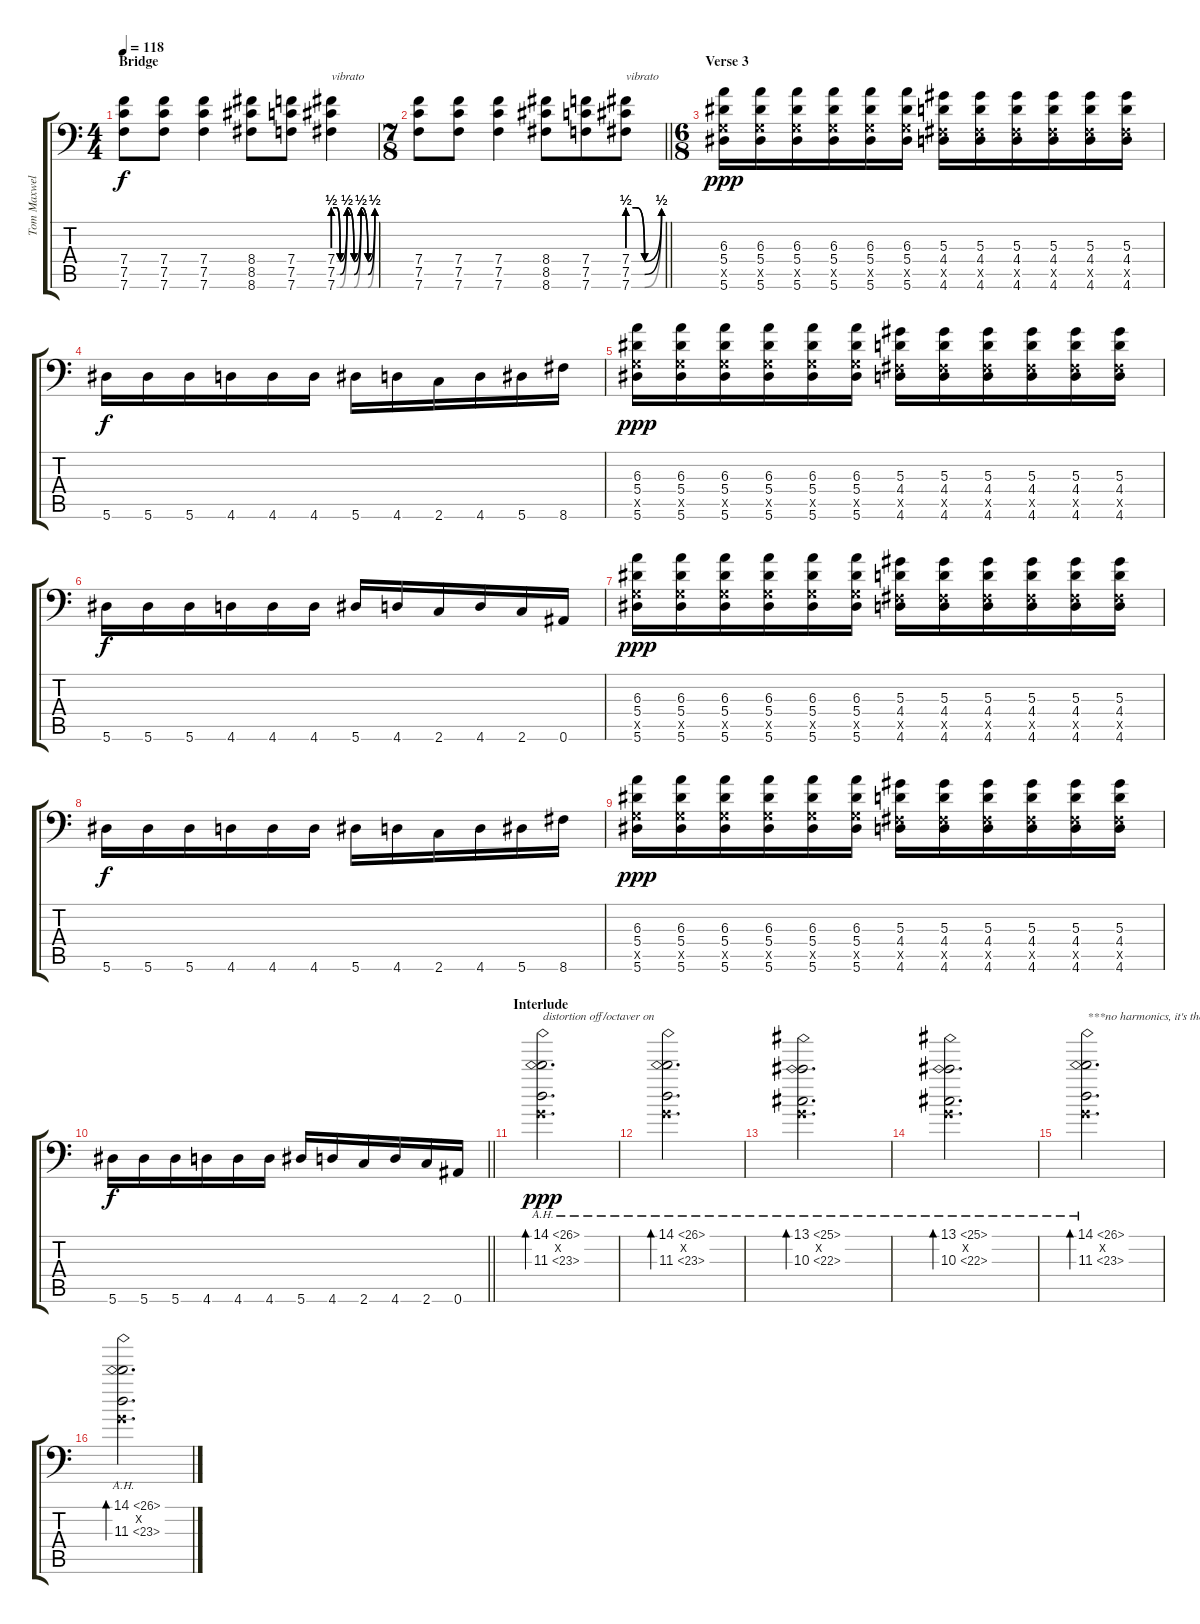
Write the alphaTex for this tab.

\track ("Tom Maxwell [Lead]" "Tom Maxwel") {instrument distortionguitar}
\staff {score tabs}
\tuning (C4 G3 Eb3 Bb2 F2 Bb1) {hide}
\ts (4 4)
\section ("" "Bridge")
\tempo 118
\clef f4
\ks c
(7.4 7.5 7.6).8{dy f} (7.4 7.5 7.6).8 (7.4 7.5 7.6).4 (8.4 8.5 8.6).8 (7.4 7.5 7.6).8 (7.4{be (custom 0 2 5 2 10 0 20 2 30 0 40 2 50 0 60 2)} 7.5{be (custom 0 2 5 2 10 0 20 2 30 0 40 2 50 0 60 2)} 7.6{be (custom 0 2 5 2 10 0 20 2 30 0 40 2 50 0 60 2)}).4{txt "vibrato"} |
\ts (7 8)
\barLineRight lightlight
(7.4 7.5 7.6).8 (7.4 7.5 7.6).8 (7.4 7.5 7.6).4 (8.4 8.5 8.6).8 (7.4 7.5 7.6).8 (7.4{be (custom 0 2 15 2 30 0 60 2)} 7.5{be (custom 0 2 15 2 30 0 60 2)} 7.6{be (custom 0 2 15 2 30 0 60 2)}).8{txt "vibrato"} |
\ts (6 8)
\section ("" "Verse 3")
(6.3 5.4 2.5{x} 5.6).16{dy ppp} (6.3 5.4 2.5{x} 5.6).16 (6.3 5.4 2.5{x} 5.6).16 (6.3 5.4 2.5{x} 5.6).16 (6.3 5.4 2.5{x} 5.6).16 (6.3 5.4 2.5{x} 5.6).16 (5.3 4.4 1.5{x} 4.6).16 (5.3 4.4 1.5{x} 4.6).16 (5.3 4.4 1.5{x} 4.6).16 (5.3 4.4 1.5{x} 4.6).16 (5.3 4.4 1.5{x} 4.6).16 (5.3 4.4 1.5{x} 4.6).16 |
5.6.16{dy f} 5.6.16 5.6.16 4.6.16 4.6.16 4.6.16 5.6.16 4.6.16 2.6.16 4.6.16 5.6.16 8.6.16 |
(6.3 5.4 2.5{x} 5.6).16{dy ppp} (6.3 5.4 2.5{x} 5.6).16 (6.3 5.4 2.5{x} 5.6).16 (6.3 5.4 2.5{x} 5.6).16 (6.3 5.4 2.5{x} 5.6).16 (6.3 5.4 2.5{x} 5.6).16 (5.3 4.4 1.5{x} 4.6).16 (5.3 4.4 1.5{x} 4.6).16 (5.3 4.4 1.5{x} 4.6).16 (5.3 4.4 1.5{x} 4.6).16 (5.3 4.4 1.5{x} 4.6).16 (5.3 4.4 1.5{x} 4.6).16 |
5.6.16{dy f} 5.6.16 5.6.16 4.6.16 4.6.16 4.6.16 5.6.16 4.6.16 2.6.16 4.6.16 2.6.16 0.6.16 |
(6.3 5.4 2.5{x} 5.6).16{dy ppp} (6.3 5.4 2.5{x} 5.6).16 (6.3 5.4 2.5{x} 5.6).16 (6.3 5.4 2.5{x} 5.6).16 (6.3 5.4 2.5{x} 5.6).16 (6.3 5.4 2.5{x} 5.6).16 (5.3 4.4 1.5{x} 4.6).16 (5.3 4.4 1.5{x} 4.6).16 (5.3 4.4 1.5{x} 4.6).16 (5.3 4.4 1.5{x} 4.6).16 (5.3 4.4 1.5{x} 4.6).16 (5.3 4.4 1.5{x} 4.6).16 |
5.6.16{dy f} 5.6.16 5.6.16 4.6.16 4.6.16 4.6.16 5.6.16 4.6.16 2.6.16 4.6.16 5.6.16 8.6.16 |
(6.3 5.4 2.5{x} 5.6).16{dy ppp} (6.3 5.4 2.5{x} 5.6).16 (6.3 5.4 2.5{x} 5.6).16 (6.3 5.4 2.5{x} 5.6).16 (6.3 5.4 2.5{x} 5.6).16 (6.3 5.4 2.5{x} 5.6).16 (5.3 4.4 1.5{x} 4.6).16 (5.3 4.4 1.5{x} 4.6).16 (5.3 4.4 1.5{x} 4.6).16 (5.3 4.4 1.5{x} 4.6).16 (5.3 4.4 1.5{x} 4.6).16 (5.3 4.4 1.5{x} 4.6).16 |
\barLineRight lightlight
5.6.16{dy f} 5.6.16 5.6.16 4.6.16 4.6.16 4.6.16 5.6.16 4.6.16 2.6.16 4.6.16 2.6.16 0.6.16 |
\section ("" "Interlude")
(14.1{ah 12} 0.2{x} 11.3{ah 12}).2{d bd 240 txt "distortion off/octaver on" dy ppp instrument electricpiano2} |
(14.1{ah 12} 0.2{x} 11.3{ah 12}).2{d bd 240} |
(13.1{ah 12} 0.2{x} 10.3{ah 12}).2{d bd 240} |
(13.1{ah 12} 0.2{x} 10.3{ah 12}).2{d bd 240} |
(14.1{ah 12} 0.2{x} 11.3{ah 12}).2{d bd 240 txt "***no harmonics, it's the octaver effect***"} |
(14.1{ah 12} 0.2{x} 11.3{ah 12}).2{d bd 240}
